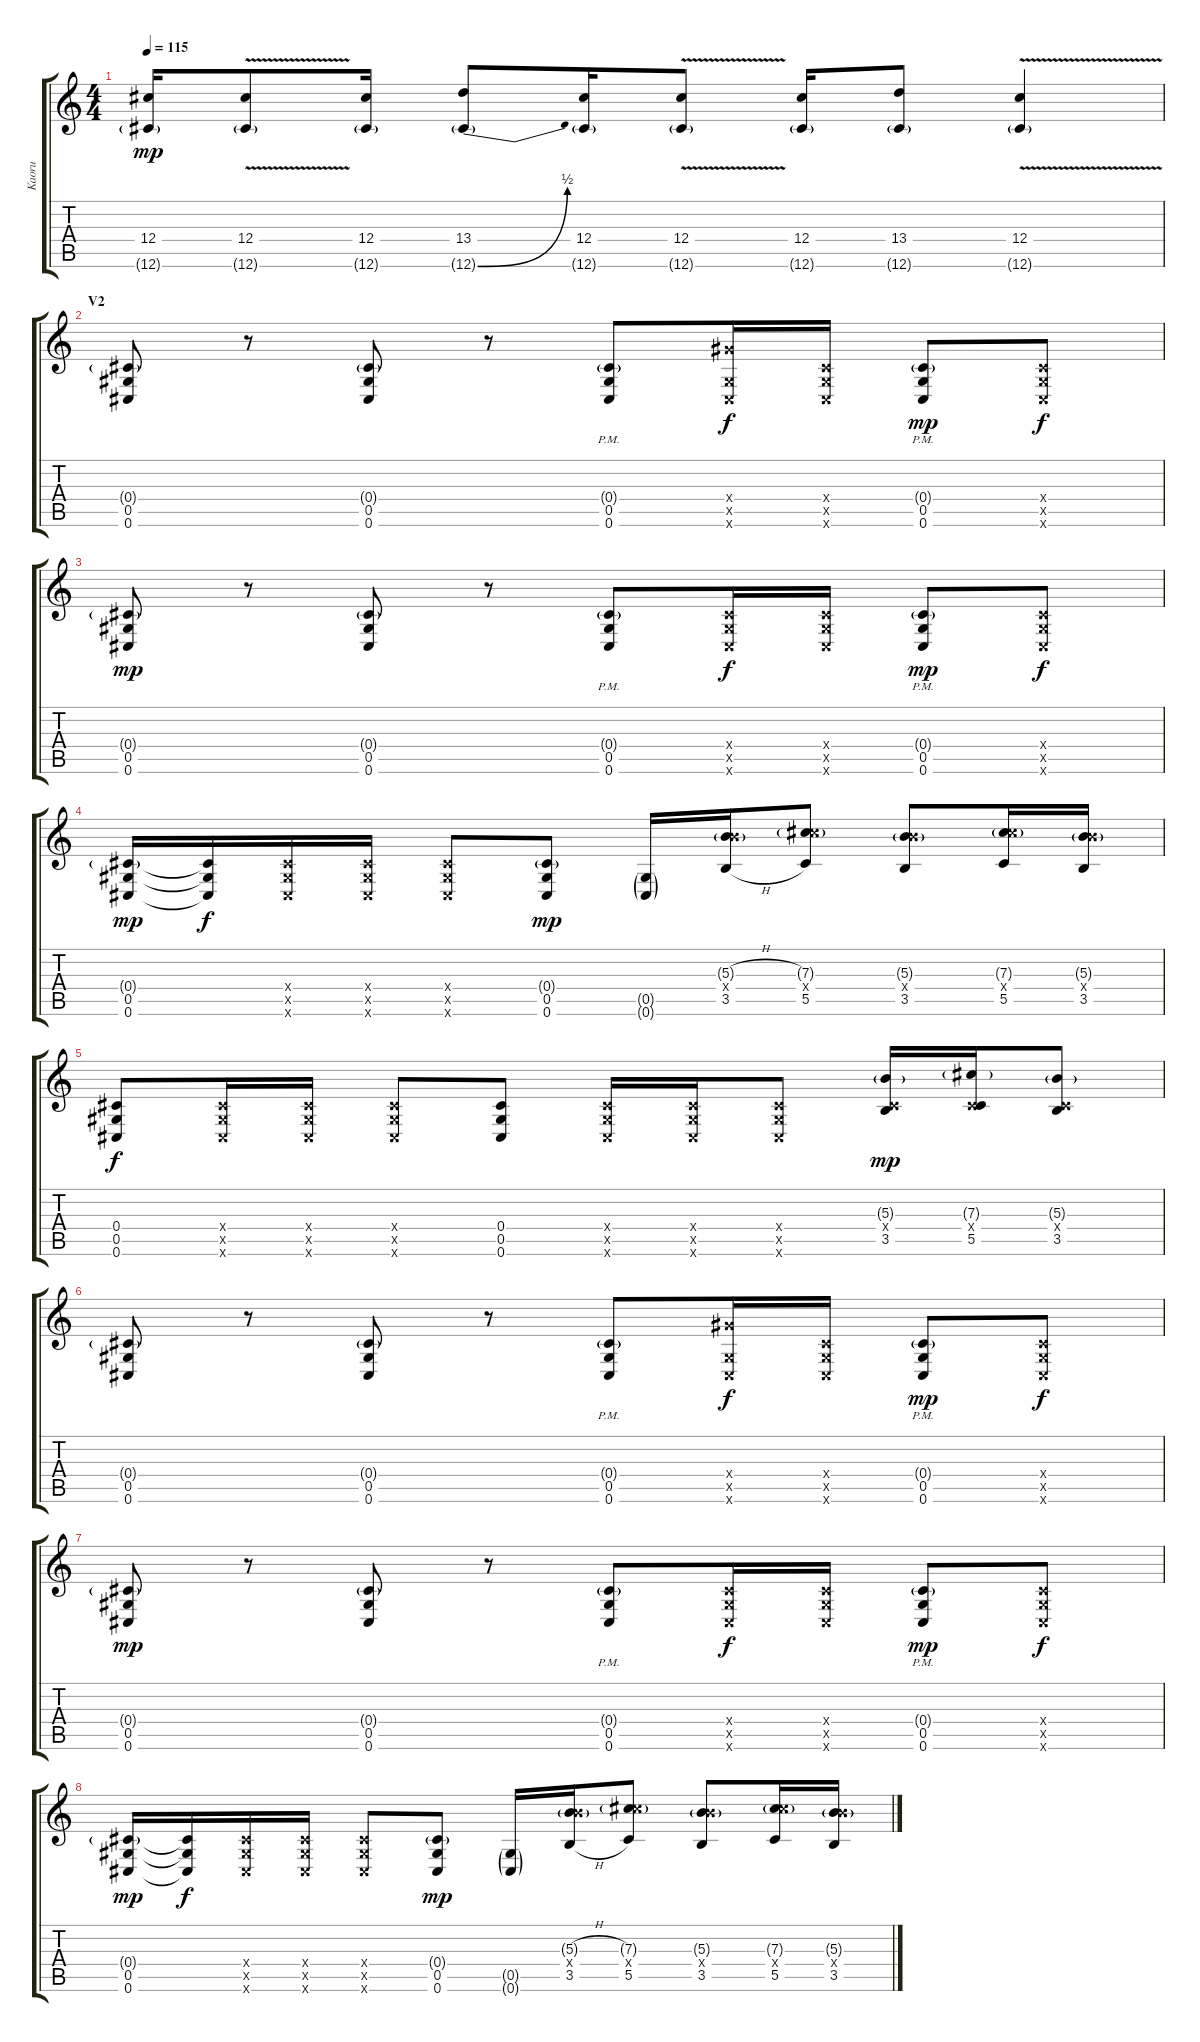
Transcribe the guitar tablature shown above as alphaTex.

\track ("Kaoru" "Kaoru") {instrument overdrivenguitar}
\staff {score tabs}
\tuning (Eb4 Bb3 Gb3 Db3 Ab2 Db2) {hide}
\ts (4 4)
\tempo 115
\clef g2
\ks c
(12.4 12.6{g}).16{dy mp volume 12 balance 8 instrument overdrivenguitar} (12.4{v} 12.6{g}).8 (12.4 12.6{g}).16 (13.4 12.6{be (bend 0 0 60 2) g}).8 (12.4 12.6{g}).16 (12.4{v} 12.6{g}).8 (12.4 12.6{g}).16 (13.4 12.6{g}).8 (12.4{v} 12.6{g}).4 |
\section ("" "V2")
(0.4{g} 0.5 0.6).8{volume 11 balance 0 instrument overdrivenguitar} r.8 (0.4{g} 0.5 0.6).8 r.8 (0.4{g pm} 0.5{pm} 0.6).8 (7.4{x} 0.5{x} 0.6{x}).16{dy f} (0.4{x} 0.5{x} 0.6{x}).16 (0.4{g pm} 0.5{pm} 0.6).8{dy mp} (0.4{x} 0.5{x} 0.6{x}).8{dy f} |
(0.4{g} 0.5 0.6).8{dy mp} r.8 (0.4{g} 0.5 0.6).8 r.8 (0.4{g pm} 0.5{pm} 0.6).8 (0.4{x} 0.5{x} 0.6{x}).16{dy f} (0.4{x} 0.5{x} 0.6{x}).16 (0.4{g pm} 0.5{pm} 0.6).8{dy mp} (0.4{x} 0.5{x} 0.6{x}).8{dy f} |
(0.4{g} 0.5 0.6).16{dy mp} (0.4{t} 0.5{t} 0.6{t}).16{dy f} (0.4{x} 0.5{x} 0.6{x}).16 (0.4{x} 0.5{x} 0.6{x}).16 (0.4{x} 0.5{x} 0.6{x}).8 (0.4{g} 0.5 0.6).8{dy mp} (0.5{g} 0.6{g}).16 (5.3{h g} 10.4{x} 3.5{h}).16 (7.3{g} 12.4{x} 5.5).8 (5.3{g} 10.4{x} 3.5).8 (7.3{g} 12.4{x} 5.5).16 (5.3{g} 10.4{x} 3.5).16 |
(0.4 0.5 0.6).8{dy f} (0.4{x} 0.5{x} 0.6{x}).16 (0.4{x} 0.5{x} 0.6{x}).16 (0.4{x} 0.5{x} 0.6{x}).8 (0.4 0.5 0.6).8 (0.4{x} 0.5{x} 0.6{x}).16 (0.4{x} 0.5{x} 0.6{x}).16 (0.4{x} 0.5{x} 0.6{x}).8 (5.3{g} 0.4{x} 3.5).16{dy mp} (7.3{g} 0.4{x} 5.5).16 (5.3{g} 0.4{x} 3.5).8 |
(0.4{g} 0.5 0.6).8 r.8 (0.4{g} 0.5 0.6).8 r.8 (0.4{g pm} 0.5{pm} 0.6).8 (7.4{x} 0.5{x} 0.6{x}).16{dy f} (0.4{x} 0.5{x} 0.6{x}).16 (0.4{g pm} 0.5{pm} 0.6).8{dy mp} (0.4{x} 0.5{x} 0.6{x}).8{dy f} |
(0.4{g} 0.5 0.6).8{dy mp} r.8 (0.4{g} 0.5 0.6).8 r.8 (0.4{g pm} 0.5{pm} 0.6).8 (0.4{x} 0.5{x} 0.6{x}).16{dy f} (0.4{x} 0.5{x} 0.6{x}).16 (0.4{g pm} 0.5{pm} 0.6).8{dy mp} (0.4{x} 0.5{x} 0.6{x}).8{dy f} |
(0.4{g} 0.5 0.6).16{dy mp} (0.4{t} 0.5{t} 0.6{t}).16{dy f} (0.4{x} 0.5{x} 0.6{x}).16 (0.4{x} 0.5{x} 0.6{x}).16 (0.4{x} 0.5{x} 0.6{x}).8 (0.4{g} 0.5 0.6).8{dy mp} (0.5{g} 0.6{g}).16 (5.3{h g} 10.4{x} 3.5{h}).16 (7.3{g} 12.4{x} 5.5).8 (5.3{g} 10.4{x} 3.5).8 (7.3{g} 12.4{x} 5.5).16 (5.3{g} 10.4{x} 3.5).16
